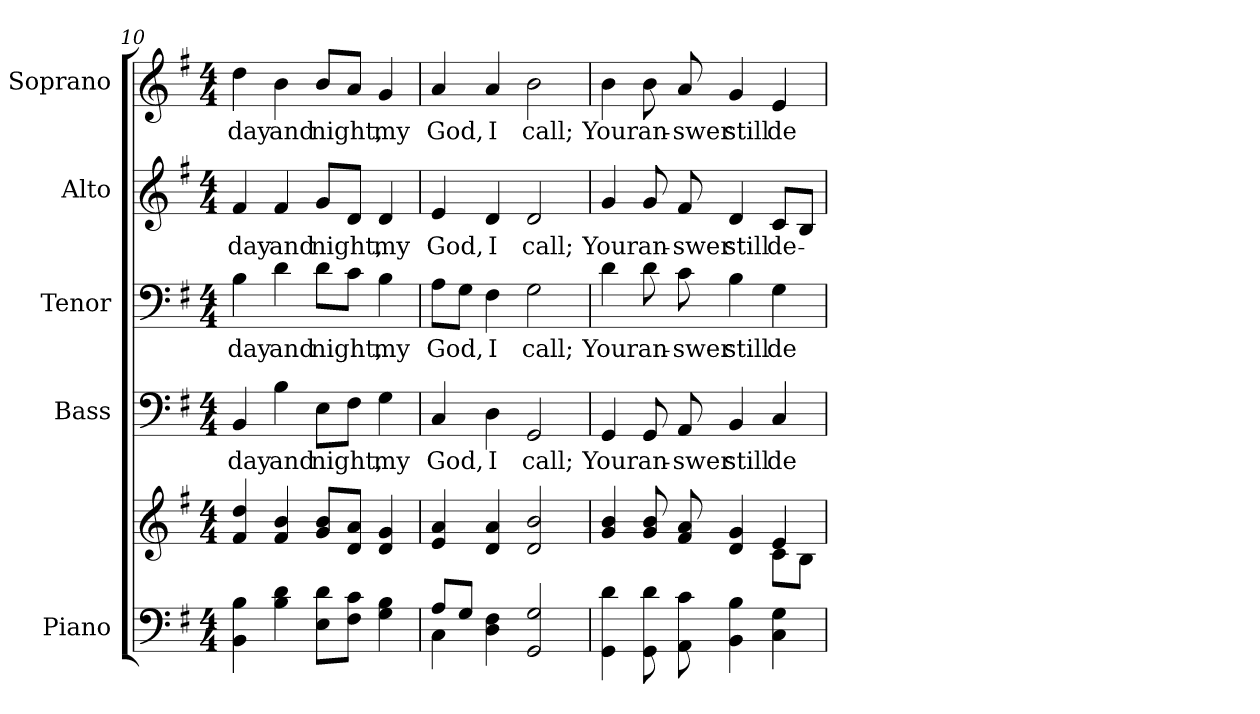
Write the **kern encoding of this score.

**kern	**kern	**kern	**text	**kern	**text	**kern	**text	**kern	**text
*part5	*part5	*part4	*part4	*part3	*part3	*part2	*part2	*part1	*part1
*staff6	*staff5	*staff4	*staff4	*staff3	*staff3	*staff2	*staff2	*staff1	*staff1
*I"Piano	*	*I"Bass	*	*I"Tenor	*	*I"Alto	*	*I"Soprano	*
*I'Pno.	*	*I'B.	*	*I'T.	*	*I'A.	*	*I'S.	*
*clefF4	*clefG2	*clefF4	*	*clefF4	*	*clefG2	*	*clefG2	*
*k[f#]	*k[f#]	*k[f#]	*	*k[f#]	*	*k[f#]	*	*k[f#]	*
*G:	*G:	*G:	*	*G:	*	*G:	*	*G:	*
*M4/4	*M4/4	*M4/4	*	*M4/4	*	*M4/4	*	*M4/4	*
=10	=10	=10	=10	=10	=10	=10	=10	=10	=10
!	!	!	!LO:LY:b:color=#000000	!	!	!	!	!	!
!	!	!	!	!	!LO:LY:b:color=#000000	!	!	!	!
!	!	!	!	!	!	!	!LO:LY:b:color=#000000	!	!
!	!	!	!	!	!	!	!	!	!LO:LY:b:color=#000000
4BBi\ 4Bi	4f#i/ 4ddi	4BBi/	day	4Bi\	day	4f#i/	day	4ddi\	day
!	!	!	!LO:LY:b:color=#000000	!	!	!	!	!	!
!	!	!	!	!	!LO:LY:b:color=#000000	!	!	!	!
!	!	!	!	!	!	!	!LO:LY:b:color=#000000	!	!
!	!	!	!	!	!	!	!	!	!LO:LY:b:color=#000000
4Bi\ 4di	4f#i/ 4bi	4Bi\	and	4di\	and	4f#i/	and	4bi\	and
!	!	!	!LO:LY:b:color=#000000	!	!	!	!	!	!
!	!	!	!	!	!LO:LY:b:color=#000000	!	!	!	!
!	!	!	!	!	!	!	!LO:LY:b:color=#000000	!	!
!	!	!	!	!	!	!	!	!	!LO:LY:b:color=#000000
8Ei\ 8diL	8gi/ 8biL	8Ei\L	night,	8di\L	night,	8gi/L	night,	8bi/L	night,
8F#i\ 8ciJ	8di/ 8aiJ	8F#i\J	.	8ci\J	.	8di/J	.	8ai/J	.
!	!	!	!LO:LY:b:color=#000000	!	!	!	!	!	!
!	!	!	!	!	!LO:LY:b:color=#000000	!	!	!	!
!	!	!	!	!	!	!	!LO:LY:b:color=#000000	!	!
!	!	!	!	!	!	!	!	!	!LO:LY:b:color=#000000
4Gi\ 4Bi	4di/ 4gi	4Gi\	my	4Bi\	my	4di/	my	4gi/	my
!!LO:PB:g=z
=11	=11	=11	=11	=11	=11	=11	=11	=11	=11
*^	*	*	*	*	*	*	*	*	*
!	!	!	!	!LO:LY:b:color=#000000	!	!	!	!	!	!
!	!	!	!	!	!	!LO:LY:b:color=#000000	!	!	!	!
!	!	!	!	!	!	!	!	!LO:LY:b:color=#000000	!	!
!	!	!	!	!	!	!	!	!	!	!LO:LY:b:color=#000000
8Ai/L	4Ci\	4ei/ 4ai	4Ci/	God,	8Ai\L	God,	4ei/	God,	4ai/	God,
8Gi/J	.	.	.	.	8Gi\J	.	.	.	.	.
!	!	!	!	!LO:LY:b:color=#000000	!	!	!	!	!	!
!	!	!	!	!	!	!LO:LY:b:color=#000000	!	!	!	!
!	!	!	!	!	!	!	!	!LO:LY:b:color=#000000	!	!
!	!	!	!	!	!	!	!	!	!	!LO:LY:b:color=#000000
4Di\ 4F#i	4ryy	4di/ 4ai	4Di\	I	4F#i\	I	4di/	I	4ai/	I
!	!	!	!	!LO:LY:b:color=#000000	!	!	!	!	!	!
!	!	!	!	!	!	!LO:LY:b:color=#000000	!	!	!	!
!	!	!	!	!	!	!	!	!LO:LY:b:color=#000000	!	!
!	!	!	!	!	!	!	!	!	!	!LO:LY:b:color=#000000
2GGi/ 2Gi	2ryy	2di/ 2bi	2GGi/	call;	2Gi\	call;	2di/	call;	2bi\	call;
*v	*v	*	*	*	*	*	*	*	*	*
=12	=12	=12	=12	=12	=12	=12	=12	=12	=12
*	*^	*	*	*	*	*	*	*	*
*^	*	*	*	*	*	*	*	*	*	*
!	!	!	!	!	!LO:LY:b:color=#000000	!	!	!	!	!	!
*v	*v	*	*	*	*	*	*	*	*	*	*
*^	*	*	*	*	*	*	*	*	*	*
!	!	!	!	!	!	!	!LO:LY:b:color=#000000	!	!	!	!
*v	*v	*	*	*	*	*	*	*	*	*	*
*^	*	*	*	*	*	*	*	*	*	*
!	!	!	!	!	!	!	!	!	!LO:LY:b:color=#000000	!	!
*v	*v	*	*	*	*	*	*	*	*	*	*
*^	*	*	*	*	*	*	*	*	*	*
!	!	!	!	!	!	!	!	!	!	!	!LO:LY:b:color=#000000
*v	*v	*	*	*	*	*	*	*	*	*	*
4GGi\ 4di	4gi/ 4bi	2ryy	4GGi/	Your	4di\	Your	4gi/	Your	4bi\	Your
!	!	!	!	!LO:LY:b:color=#000000	!	!	!	!	!	!
!	!	!	!	!	!	!LO:LY:b:color=#000000	!	!	!	!
!	!	!	!	!	!	!	!	!LO:LY:b:color=#000000	!	!
!	!	!	!	!	!	!	!	!	!	!LO:LY:b:color=#000000
8GGi\ 8di	8gi/ 8bi	.	8GGi/	an-	8di\	an-	8gi/	an-	8bi\	an-
!	!	!	!	!LO:LY:b:color=#000000	!	!	!	!	!	!
!	!	!	!	!	!	!LO:LY:b:color=#000000	!	!	!	!
!	!	!	!	!	!	!	!	!LO:LY:b:color=#000000	!	!
!	!	!	!	!	!	!	!	!	!	!LO:LY:b:color=#000000
8AAi\ 8ci	8f#i/ 8ai	.	8AAi/	-swer	8ci\	-swer	8f#i/	-swer	8ai/	-swer
!	!	!	!	!LO:LY:b:color=#000000	!	!	!	!	!	!
!	!	!	!	!	!	!LO:LY:b:color=#000000	!	!	!	!
!	!	!	!	!	!	!	!	!LO:LY:b:color=#000000	!	!
!	!	!	!	!	!	!	!	!	!	!LO:LY:b:color=#000000
4BBi\ 4Bi	4di/ 4gi	4ryy	4BBi/	still	4Bi\	still	4di/	still	4gi/	still
!	!	!	!	!LO:LY:b:color=#000000	!	!	!	!	!	!
!	!	!	!	!	!	!LO:LY:b:color=#000000	!	!	!	!
!	!	!	!	!	!	!	!	!LO:LY:b:color=#000000	!	!
!	!	!	!	!	!	!	!	!	!	!LO:LY:b:color=#000000
4Ci\ 4Gi	4ei/	8ci\L	4Ci/	de-	4Gi\	de-	8ci/L	de-	4ei/	de-
.	.	8Bi\J	.	.	.	.	8Bi/J	.	.	.
*	*v	*v	*	*	*	*	*	*	*	*
=	=	=	=	=	=	=	=	=	=
*-	*-	*-	*-	*-	*-	*-	*-	*-	*-
